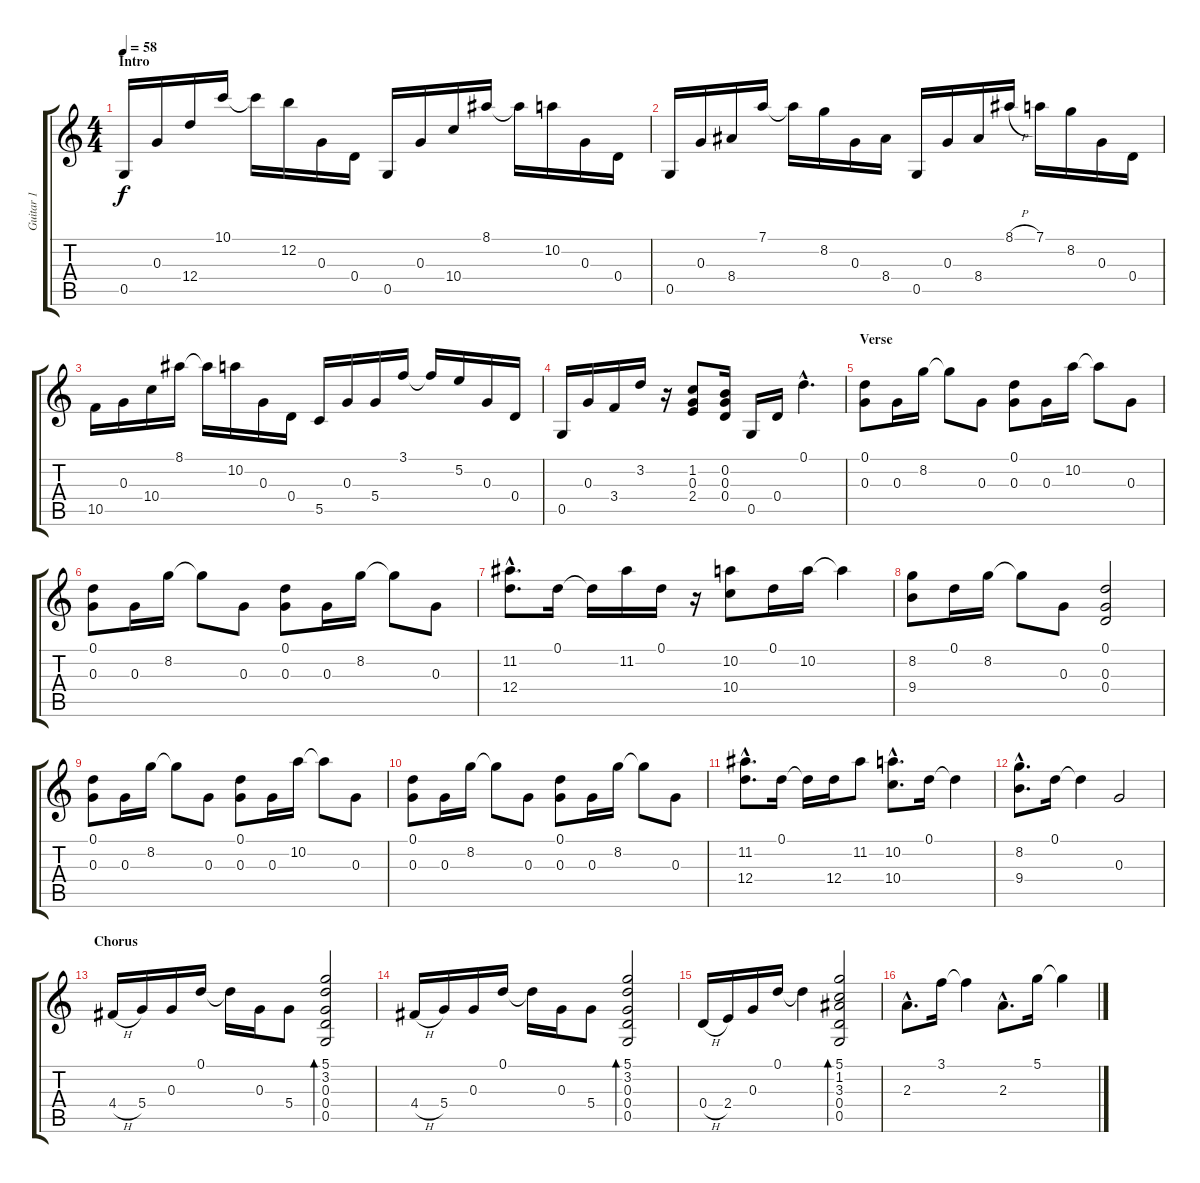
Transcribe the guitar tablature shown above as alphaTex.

\track ("Guitar 1" "Guitar 1") {instrument acousticguitarnylon}
\staff {score tabs}
\tuning (D4 B3 G3 D3 G2 D2) {hide}
\ts (4 4)
\section ("" "Intro")
\tempo 58
\clef g2
\ks c
0.5.16{dy f instrument acousticguitarnylon} 0.3.16 12.4.16 10.1.16 10.1{t}.16 12.2.16 0.3.16 0.4.16 0.5.16 0.3.16 10.4.16 8.1.16 8.1{t}.16 10.2.16 0.3.16 0.4.16 |
0.5.16 0.3.16 8.4.16 7.1.16 7.1{t}.16 8.2.16 0.3.16 8.4.16 0.5.16 0.3.16 8.4.16 8.1{h}.16 7.1.16 8.2.16 0.3.16 0.4.16 |
10.5.16 0.3.16 10.4.16 8.1.16 8.1{t}.16 10.2.16 0.3.16 0.4.16 5.5.16 0.3.16 5.4.16 3.1.16 3.1{t}.16 5.2.16 0.3.16 0.4.16 |
0.5.16 0.3.16 3.4.16 3.2.16 r.16 (1.2 0.3 2.4).8 (0.2 0.3 0.4).16 0.5.16 0.4.16 0.1{hac}.4{d} |
\section ("" "Verse")
(0.1 0.3).8 0.3.16 8.2.16 8.2{t}.8 0.3.8 (0.1 0.3).8 0.3.16 10.2.16 10.2{t}.8 0.3.8 |
(0.1 0.3).8 0.3.16 8.2.16 8.2{t}.8 0.3.8 (0.1 0.3).8 0.3.16 8.2.16 8.2{t}.8 0.3.8 |
(11.2{hac} 12.4{hac}).8{d} 0.1.16 0.1{t}.16 11.2.16 0.1.16 r.16 (10.2 10.4).8 0.1.16 10.2.16 10.2{t}.4 |
(8.2 9.4).8 0.1.16 8.2.16 8.2{t}.8 0.3.8 (0.1 0.3 0.4).2 |
(0.1 0.3).8 0.3.16 8.2.16 8.2{t}.8 0.3.8 (0.1 0.3).8 0.3.16 10.2.16 10.2{t}.8 0.3.8 |
(0.1 0.3).8 0.3.16 8.2.16 8.2{t}.8 0.3.8 (0.1 0.3).8 0.3.16 8.2.16 8.2{t}.8 0.3.8 |
(11.2{hac} 12.4{hac}).8{d} 0.1.16 0.1{t}.16 12.4.16 11.2.8 (10.2{hac} 10.4{hac}).8{d} 0.1.16 0.1{t}.4 |
(8.2{hac} 9.4{hac}).8{d} 0.1.16 0.1{t}.4 0.3.2 |
\section ("" "Chorus")
4.4{h}.16 5.4.16 0.3.16 0.1.16 0.1{t}.16 0.3.16 5.4.8 (5.1 3.2 0.3 0.4 0.5).2{bd 120} |
4.4{h}.16 5.4.16 0.3.16 0.1.16 0.1{t}.16 0.3.16 5.4.8 (5.1 3.2 0.3 0.4 0.5).2{bd 120} |
0.4{h}.16 2.4.16 0.3.16 0.1.16 0.1{t}.4 (5.1 1.2 3.3 0.4 0.5).2{bd 120} |
2.3{hac}.8{d} 3.1.16 3.1{t}.4 2.3{hac}.8{d} 5.1.16 5.1{t}.4
